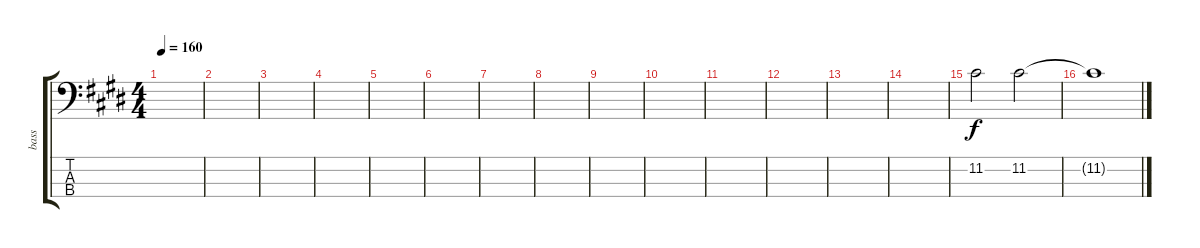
\track ("bass" "bass") {instrument electricbassfinger}
\staff {score tabs}
\tuning (G2 D2 A1 E1) {hide}
\ts (4 4)
\tempo 160
\clef f4
\ks e
|
|
|
|
|
|
|
|
|
|
|
|
|
|
11.2.2 11.2.2 |
11.2{t}.1
